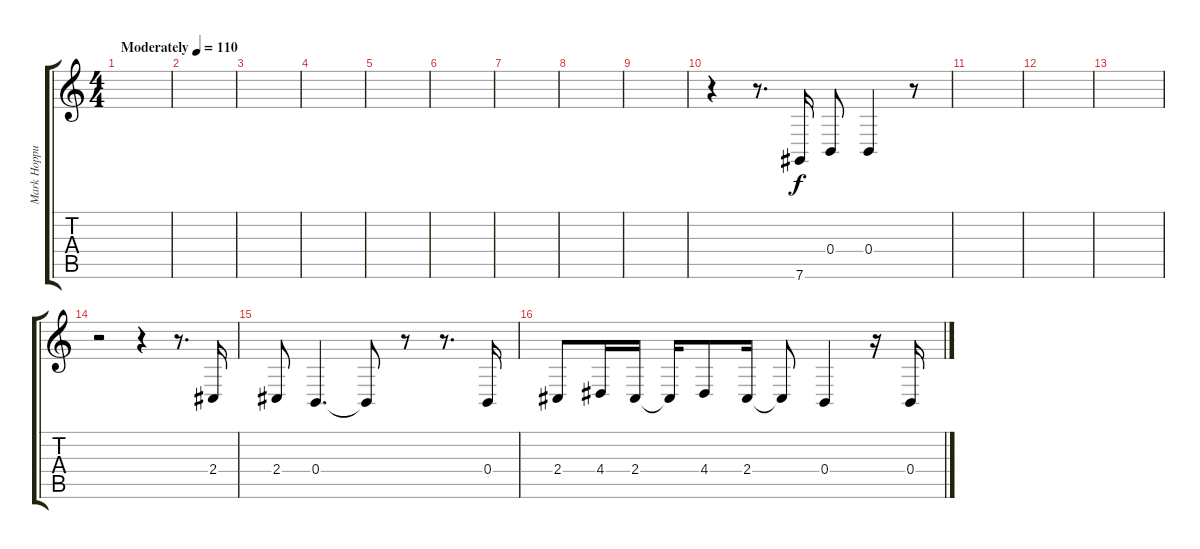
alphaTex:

\track ("Mark Hoppus Lead Voice" "Mark Hoppu") {instrument bassoon}
\staff {score tabs}
\tuning (Db4 Ab3 E3 B2 Gb2 Db2) {hide}
\ts (4 4)
\tempo (110 "Moderately")
\clef g2
\ks c
|
|
|
|
|
|
|
|
|
r.4 r.8{d} 7.6.16 0.4.8 0.4.4 r.8 |
|
|
|
r.2 r.4 r.8{d} 2.4.16{dy f} |
2.4.8 0.4.4{d} 0.4{t}.8 r.8 r.8{d} 0.4.16 |
2.4.8 4.4.16 2.4.16 2.4{t}.16 4.4.8 2.4.16 2.4{t}.8 0.4.4 r.16 0.4.16
